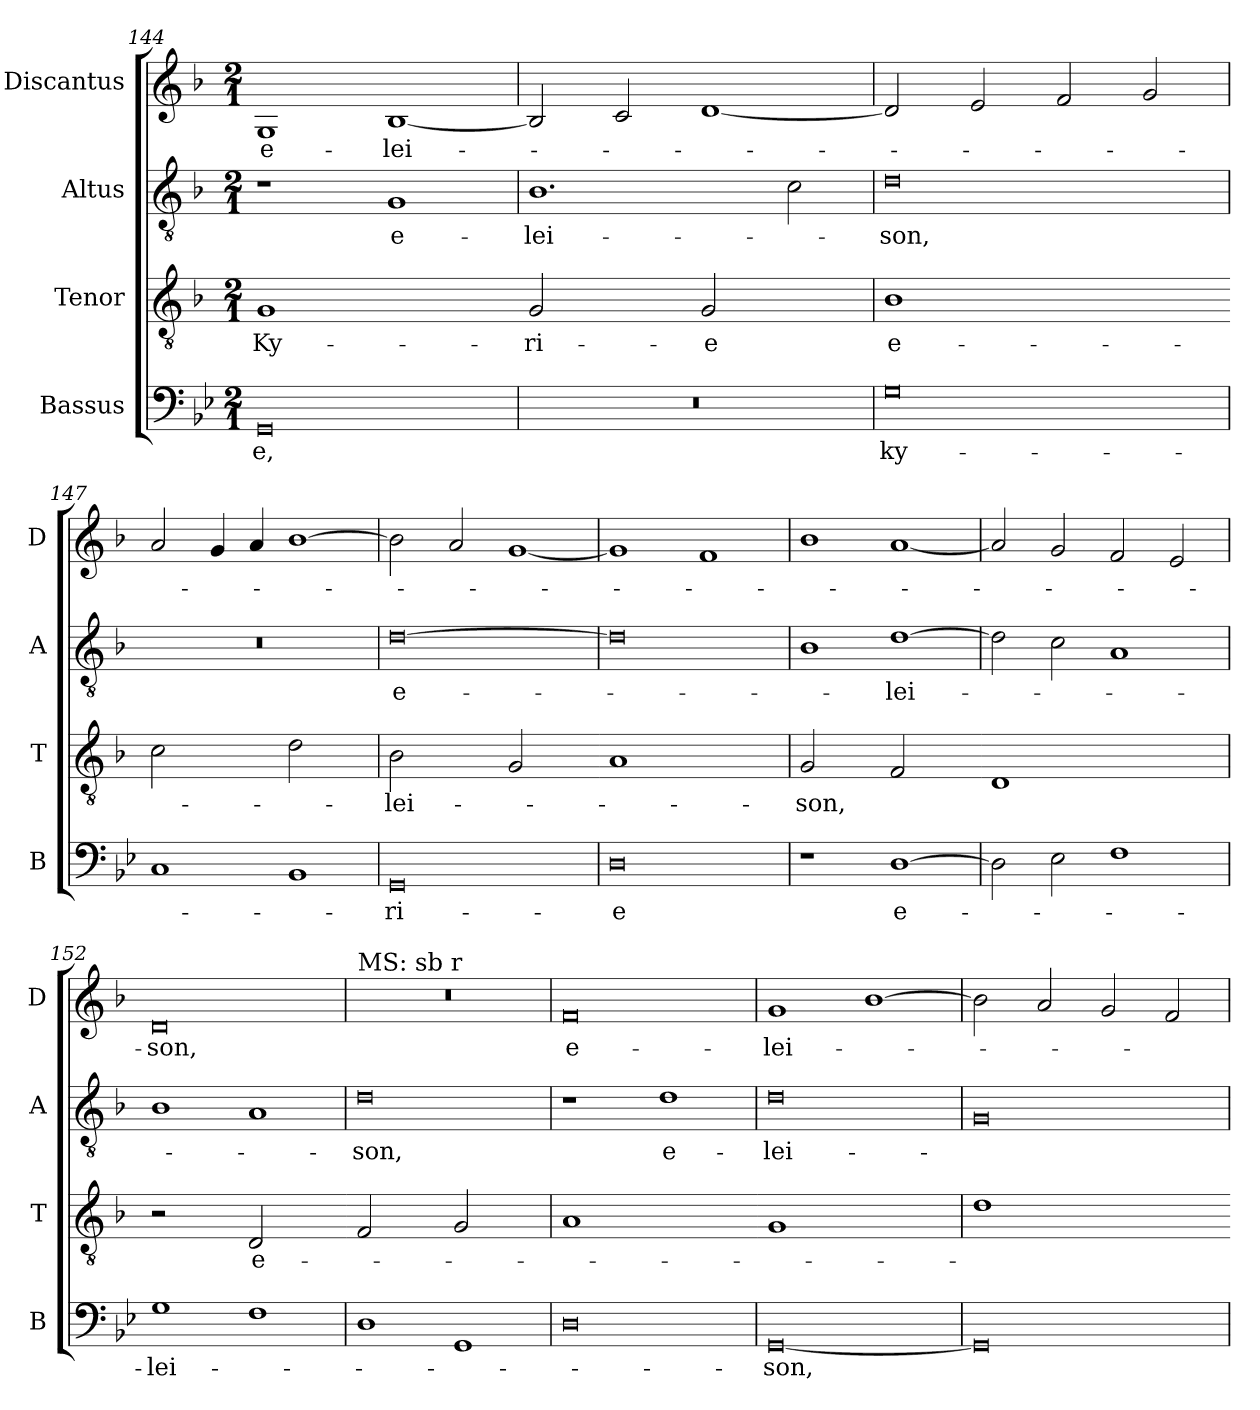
**kern	**text	**kern	**text	**kern	**text	**kern	**text
*part4	*part4	*part3	*part3	*part2	*part2	*part1	*part1
*staff4	*staff4	*staff3	*staff3	*staff2	*staff2	*staff1	*staff1
*I"Bassus	*	*I"Tenor	*	*I"Altus	*	*I"Discantus	*
*I'B	*	*I'T	*	*I'A	*	*I'D	*
*clefF4	*	*clefGv2	*	*clefGv2	*	*clefG2	*
*k[b-e-]	*	*k[b-]	*	*k[b-]	*	*k[b-]	*
*M2/1	*	*M2/1	*	*M2/1	*	*M2/1	*
=144	=144	=144	=144	=144	=144	=144	=144
!	!	!LO:N:vis=1	!	!	!	!	!
0GG	-e,	0G	Ky-	1r	.	1G	e-
.	.	.	.	1G	e-	[1B-	-lei-
=145	=145	=145-	=145	=145	=145	=145	=145
!	!	!LO:N:vis=2	!	!	!	!	!
0r	.	1G	-ri-	1.B-	-lei-	2B-]	.
.	.	.	.	.	.	2c	.
!	!	!LO:N:vis=2	!	!	!	!	!
.	.	1G	-e	.	.	[1d	.
.	.	.	.	2c	.	.	.
=146	=146	=146	=146	=146	=146	=146	=146
!	!	!LO:N:vis=1	!	!	!	!	!
0G	ky-	0B-	e-	0d	-son,	2d]	.
.	.	.	.	.	.	2e	.
.	.	.	.	.	.	2f	.
.	.	.	.	.	.	2g	.
=147	=147	=147-	=147	=147	=147	=147	=147
!	!	!LO:N:vis=2	!	!	!	!	!
1C	.	1c	.	0r	.	2a	.
.	.	.	.	.	.	4g	.
.	.	.	.	.	.	4a	.
!	!	!LO:N:vis=2	!	!	!	!	!
1BB-	.	1d	.	.	.	[1b-	.
=148	=148	=148	=148	=148	=148	=148	=148
!	!	!LO:N:vis=2	!	!	!	!	!
0GG	-ri-	1B-	-lei-	[0d	e-	2b-]	.
.	.	.	.	.	.	2a	.
!	!	!LO:N:vis=2	!	!	!	!	!
.	.	1G	.	.	.	[1g	.
=149	=149	=149-	=149	=149	=149	=149	=149
!	!	!LO:N:vis=1	!	!	!	!	!
0D	-e	0A	.	0d]	.	1g]	.
.	.	.	.	.	.	1f	.
=150	=150	=150	=150	=150	=150	=150	=150
!	!	!LO:N:vis=2	!	!	!	!	!
1r	.	1G	-son,	1B-	.	1b-	.
!	!	!LO:N:vis=2	!	!	!	!	!
[1D	e-	1F	.	[1d	-lei-	[1a	.
=151	=151	=151-	=151	=151	=151	=151	=151
!	!	!LO:N:vis=1	!	!	!	!	!
2D]	.	0D	.	2d]	.	2a]	.
2E-	.	.	.	2c	.	2g	.
1F	.	.	.	1A	.	2f	.
.	.	.	.	.	.	2e	.
=152	=152	=152	=152	=152	=152	=152	=152
!	!	!LO:N:vis=2	!	!	!	!	!
1G	-lei-	1r	.	1B-	.	0d	-son,
!	!	!LO:N:vis=2	!	!	!	!	!
1F	.	1D	e-	1A	.	.	.
=153	=153	=153-	=153	=153	=153	=153	=153
!	!	!	!	!	!	!LO:TX:a:t=MS&colon; sb r	!
!	!	!LO:N:vis=2	!	!	!	!	!
1D	.	1F	.	0d	-son,	0r	.
!	!	!LO:N:vis=2	!	!	!	!	!
1GG	.	1G	.	.	.	.	.
=154	=154	=154	=154	=154	=154	=154	=154
!	!	!LO:N:vis=1	!	!	!	!	!
0D	.	0A	.	1r	.	0f	e-
.	.	.	.	1d	e-	.	.
=155	=155	=155-	=155	=155	=155	=155	=155
!	!	!LO:N:vis=1	!	!	!	!	!
[0GG	-son,	0G	.	0d	-lei-	1g	-lei-
.	.	.	.	.	.	[1b-	.
=156	=156	=156	=156	=156	=156	=156	=156
!	!	!LO:N:vis=1	!	!	!	!	!
0GG]	.	0d	.	0G	.	2b-]	.
.	.	.	.	.	.	2a	.
.	.	.	.	.	.	2g	.
.	.	.	.	.	.	2f	.
=	=	=-	=	=	=	=	=
*-	*-	*-	*-	*-	*-	*-	*-
